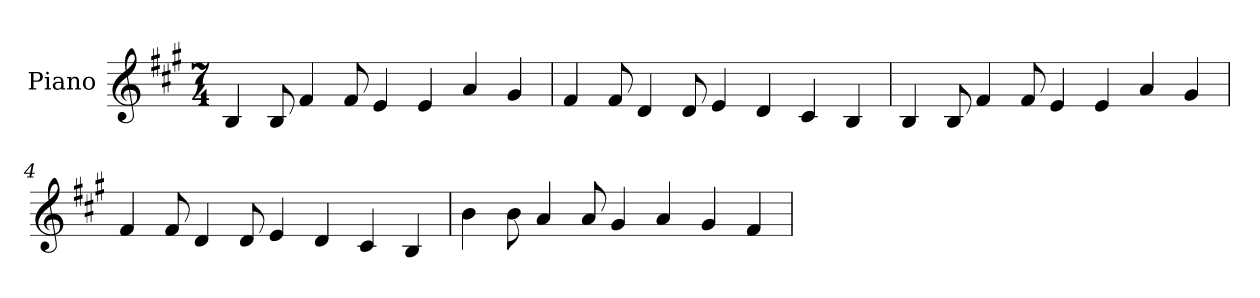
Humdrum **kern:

**kern
*part1
*staff1
*I"Piano
*I'Pno.
*clefG2
*k[f#c#g#]
*M7/4
*MM120
=1
4B/
8B/
4f#/
8f#/
4e/
4e/
4a/
4g#/
=2
4f#/
8f#/
4d/
8d/
4e/
4d/
4c#/
4B/
=3
4B/
8B/
4f#/
8f#/
4e/
4e/
4a/
4g#/
=4
4f#/
8f#/
4d/
8d/
4e/
4d/
4c#/
4B/
!!LO:LB:g=z
=5
4b\
8b\
4a/
8a/
4g#/
4a/
4g#/
4f#/
=
*-
